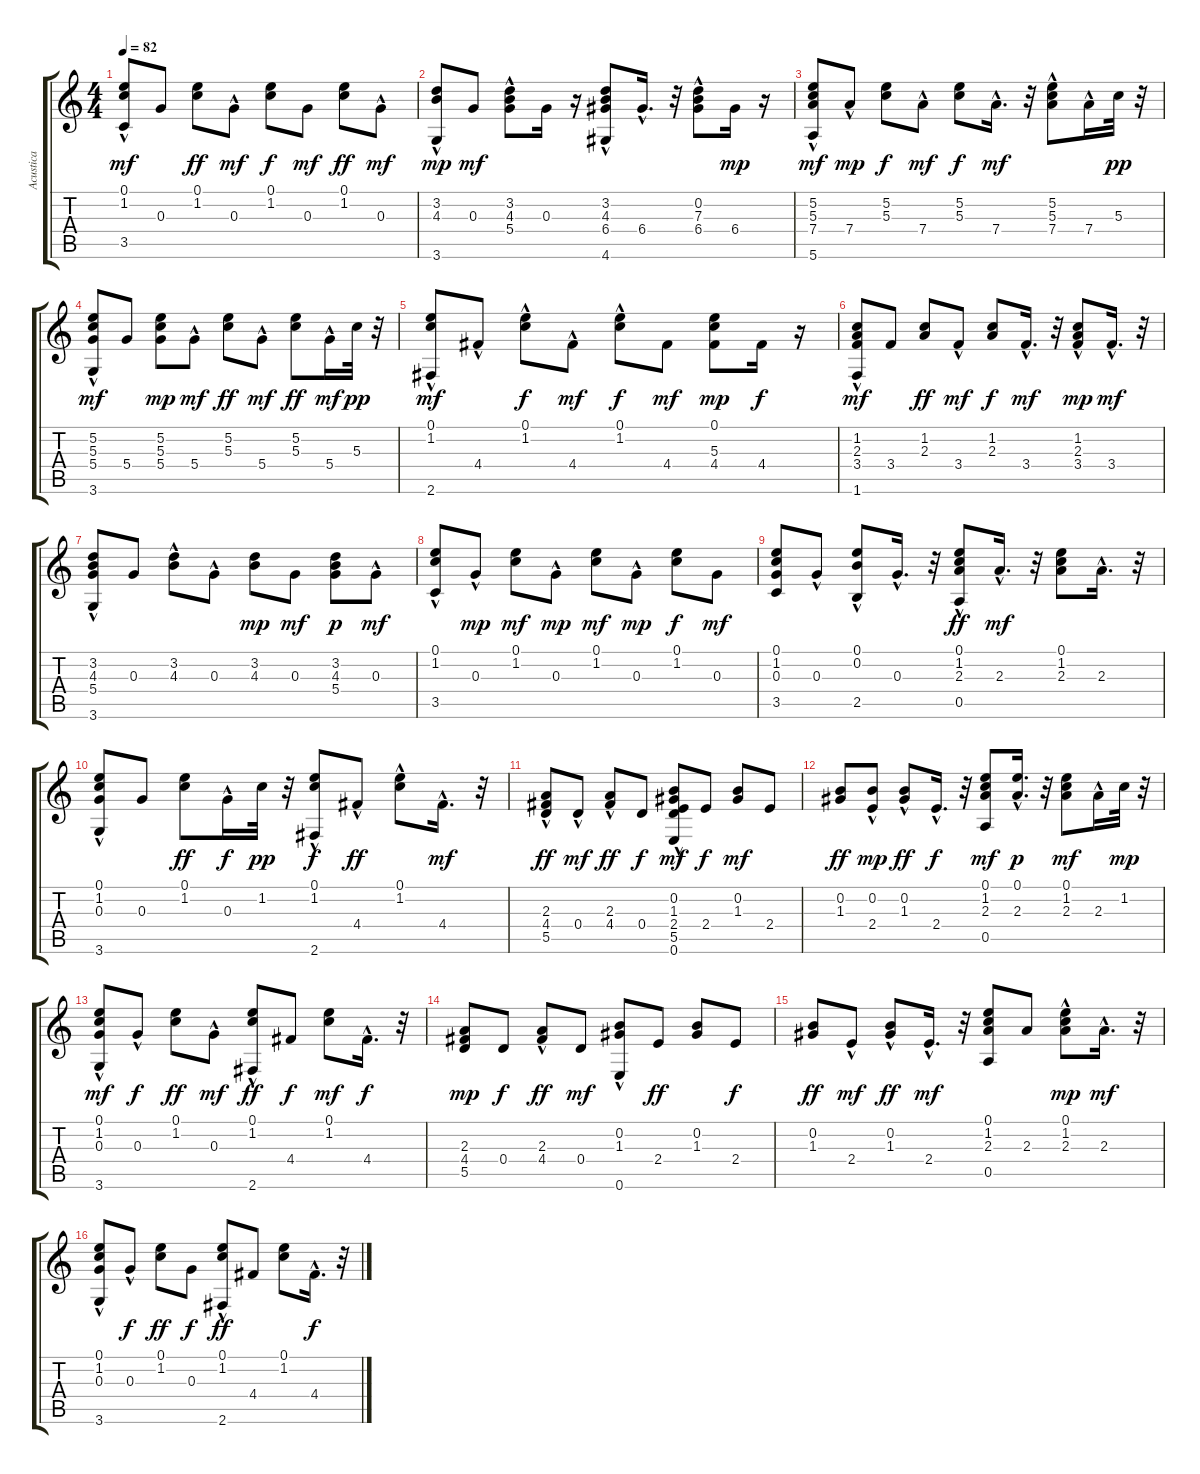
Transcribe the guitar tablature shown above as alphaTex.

\track ("Acustica" "Acustica") {instrument acousticguitarsteel}
\staff {score tabs}
\tuning (E4 B3 G3 D3 A2 E2) {hide}
\ts (4 4)
\tempo 82
\clef g2
\ks c
(0.1 1.2 3.5{hac}).8{dy mf} 0.3.8 (0.1 1.2).8{dy ff} 0.3{hac}.8{dy mf} (0.1 1.2).8{dy f} 0.3.8{dy mf} (0.1 1.2).8{dy ff} 0.3{hac}.8{dy mf} |
(3.2 4.3 3.6{hac}).8{dy mp} 0.3.8{dy mf} (3.2{hac} 4.3 5.4).8 0.3.16 r.16 (3.2 4.3{hac} 6.4{hac} 4.6{hac}).8 6.4{hac}.16{d} r.32 (0.2{hac} 7.3{hac} 6.4).8 6.4.16{dy mp} r.16 |
(5.2 5.3 7.4{hac} 5.6).8{dy mf} 7.4{hac}.8{dy mp} (5.2 5.3).8{dy f} 7.4{hac}.8{dy mf} (5.2 5.3).8{dy f} 7.4{hac}.16{d dy mf} r.32 (5.2{hac} 5.3 7.4).8 7.4{hac}.16 5.3.32{dy pp} r.32 |
(5.2 5.3 5.4 3.6{hac}).8{dy mf} 5.4.8 (5.2 5.3 5.4).8{dy mp} 5.4{hac}.8{dy mf} (5.2 5.3).8{dy ff} 5.4{hac}.8{dy mf} (5.2 5.3).8{dy ff} 5.4{hac}.16{dy mf} 5.3.32{dy pp} r.32 |
(0.1{hac} 1.2{hac} 2.6{hac}).8{dy mf} 4.4{hac}.8 (0.1{hac} 1.2{hac}).8{dy f} 4.4{hac}.8{dy mf} (0.1{hac} 1.2).8{dy f} 4.4.8{dy mf} (0.1 5.3 4.4).8{dy mp} 4.4.16{dy f} r.16 |
(1.2 2.3 3.4 1.6{hac}).8{dy mf} 3.4.8 (1.2 2.3).8{dy ff} 3.4{hac}.8{dy mf} (1.2 2.3).8{dy f} 3.4{hac}.16{d dy mf} r.32 (1.2 2.3{hac} 3.4).8{dy mp} 3.4{hac}.16{d dy mf} r.32 |
(3.2 4.3 5.4 3.6{hac}).8 0.3.8 (3.2 4.3{hac}).8 0.3{hac}.8 (3.2 4.3).8{dy mp} 0.3.8{dy mf} (3.2 4.3 5.4).8{dy p} 0.3{hac}.8{dy mf} |
(0.1 1.2 3.5{hac}).8 0.3{hac}.8{dy mp} (0.1 1.2).8{dy mf} 0.3{hac}.8{dy mp} (0.1 1.2).8{dy mf} 0.3{hac}.8{dy mp} (0.1 1.2).8{dy f} 0.3.8{dy mf} |
(0.1 1.2 0.3 3.5).8 0.3{hac}.8 (0.1 0.2 2.5{hac}).8 0.3{hac}.16{d} r.32 (0.1 1.2 2.3{hac} 0.5{hac}).8{dy ff} 2.3{hac}.16{d dy mf} r.32 (0.1 1.2 2.3).8 2.3{hac}.16{d} r.32 |
(0.1 1.2 0.3 3.6{hac}).8 0.3.8 (0.1 1.2).8{dy ff} 0.3{hac}.16{dy f} 1.2.32{dy pp} r.32 (0.1{hac} 1.2 2.6{hac}).8{dy f} 4.4{hac}.8{dy ff} (0.1{hac} 1.2{hac}).8 4.4{hac}.16{d dy mf} r.32 |
(2.3 4.4 5.5{hac}).8{dy ff} 0.4{hac}.8{dy mf} (2.3 4.4{hac}).8{dy ff} 0.4.8{dy f} (0.2 1.3 2.4 5.5 0.6{hac}).8{dy mf} 2.4.8{dy f} (0.2 1.3).8{dy mf} 2.4.8 |
(0.2 1.3).8{dy ff} (0.2 2.4{hac}).8{dy mp} (0.2{hac} 1.3{hac}).8{dy ff} 2.4{hac}.16{d dy f} r.32 (0.1 1.2 2.3 0.5).8{dy mf} (0.1 2.3{hac}).16{d dy p} r.32 (0.1 1.2 2.3).8{dy mf} 2.3{hac}.16 1.2.32{dy mp} r.32 |
(0.1 1.2 0.3 3.6{hac}).8{dy mf} 0.3{hac}.8{dy f} (0.1 1.2).8{dy ff} 0.3{hac}.8{dy mf} (0.1 1.2{hac} 2.6{hac}).8{dy ff} 4.4.8{dy f} (0.1 1.2).8{dy mf} 4.4{hac}.16{d dy f} r.32 |
(2.3 4.4 5.5).8{dy mp} 0.4.8{dy f} (2.3{hac} 4.4{hac}).8{dy ff} 0.4.8{dy mf} (0.2 1.3 0.6{hac}).8 2.4.8{dy ff} (0.2 1.3).8 2.4.8{dy f} |
(0.2 1.3).8{dy ff} 2.4{hac}.8{dy mf} (0.2{hac} 1.3{hac}).8{dy ff} 2.4{hac}.16{d dy mf} r.32 (0.1 1.2 2.3 0.5).8 2.3.8 (0.1{hac} 1.2 2.3).8{dy mp} 2.3{hac}.16{d dy mf} r.32 |
(0.1 1.2 0.3 3.6{hac}).8 0.3{hac}.8{dy f} (0.1 1.2).8{dy ff} 0.3.8{dy f} (0.1 1.2{hac} 2.6{hac}).8{dy ff} 4.4.8 (0.1 1.2).8 4.4{hac}.16{d dy f} r.32
